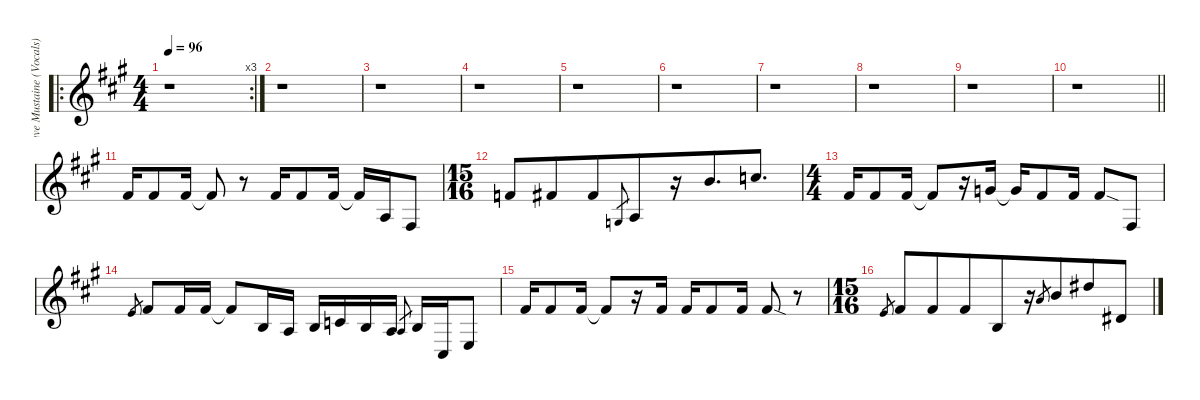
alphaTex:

\defaultSystemsLayout 4
\hideDynamics
\bracketExtendMode nobrackets
\firstSystemTrackNameMode fullname
\otherSystemsTrackNameOrientation horizontal
\track ("Dave Mustaine (Vocals)" "pad.synth.") {mute instrument pad7halo}
\staff {score}
\tuning (E4 B3 G3 D3 A2 E2)
\ro
\rc 3
\ts (4 4)
\beaming (8 2 2 2 2)
\tempo 96
\clef g2
\ks f#minor
r.1{dy f instrument pad7halo beam Down} |
r.1{beam Down} |
r.1{beam Down} |
r.1{beam Down} |
r.1{beam Down} |
r.1{beam Down} |
r.1{beam Down} |
r.1{beam Down} |
r.1{beam Down} |
\barLineRight lightlight
r.1{beam Down} |
2.1{acc #}.16{beam Up} 2.1{acc #}.8{beam Up} 2.1{acc #}.16{beam Up} 2.1{t acc #}.8{beam Up} r.8{beam Up} 2.1{acc #}.16{beam Up} 2.1{acc #}.8{beam Up} 2.1{acc #}.16{beam Up} 2.1{t acc #}.16{beam Up} 2.3{acc forcenatural}.16{beam Up} 4.4{acc #}.8{beam Up} |
\ts (15 16)
\beaming (8 7)
1.1{acc forcenatural}.8{beam Up} 2.1{acc #}.8{beam Up} 2.1{acc #}.8{beam Up} 0.3{acc forcenatural}.8{gr dy mf beam Up} 2.3{acc forcenatural}.8{dy f beam Up} r.16{beam Up} 7.1{acc forcenatural}.8{d beam Up} 13.2{acc forcenatural}.8{d beam Up} |
\ts (4 4)
\beaming (8 2 2 2 2)
2.1{acc #}.16{beam Up} 2.1{acc #}.8{beam Up} 2.1{acc #}.16{beam Up} 2.1{t acc #}.8{beam Up} r.16{beam Up} 3.1{acc forcenatural}.16{beam Up} 3.1{t acc forcenatural}.16{beam Up} 2.1{acc #}.8{beam Up} 2.1{acc #}.16{beam Up} 2.1{sod acc #}.8{beam Up} 4.4{acc #}.8{beam Up} |
0.1{acc forcenatural}.8{gr dy mf beam Up} 2.1{acc #}.8{dy f beam Up} 2.1{acc #}.16{beam Up} 2.1{acc #}.16{beam Up} 2.1{t acc #}.8{beam Up} 0.2{acc forcenatural}.16{beam Up} 2.3{acc forcenatural}.16{beam Up} 0.2{acc forcenatural}.16{beam Up} 1.2{acc forcenatural}.16{beam Up} 0.2{acc forcenatural}.16{beam Up} 2.3{acc forcenatural}.16{beam Up} 2.3{acc forcenatural}.8{gr dy mf beam Up} 4.3{acc forcenatural}.16{dy f beam Up} 4.5{acc #}.16{beam Up} 2.4{acc forcenatural}.8{beam Up} |
2.1{acc #}.16{beam Up} 2.1{acc #}.8{beam Up} 2.1{acc #}.16{beam Up} 2.1{t acc #}.8{beam Up} r.16{beam Up} 2.1{acc #}.16{beam Up} 2.1{acc #}.16{beam Up} 2.1{acc #}.8{beam Up} 2.1{acc #}.16{beam Up} 2.1{sod acc #}.8{beam Up} r.8{beam Up} |
\ts (15 16)
\beaming (8 7)
0.1{acc forcenatural}.8{gr dy mf beam Up} 2.1{acc #}.8{dy f beam Up} 2.1{acc #}.8{beam Up} 2.1{acc #}.8{beam Up} 0.2{acc forcenatural}.8{beam Up} r.16{beam Up} 5.1{acc forcenatural}.8{gr dy mf beam Up} 7.1{acc forcenatural}.8{dy f beam Up} 11.1{acc #}.8{beam Up} 4.2{acc #}.8{beam Up}
